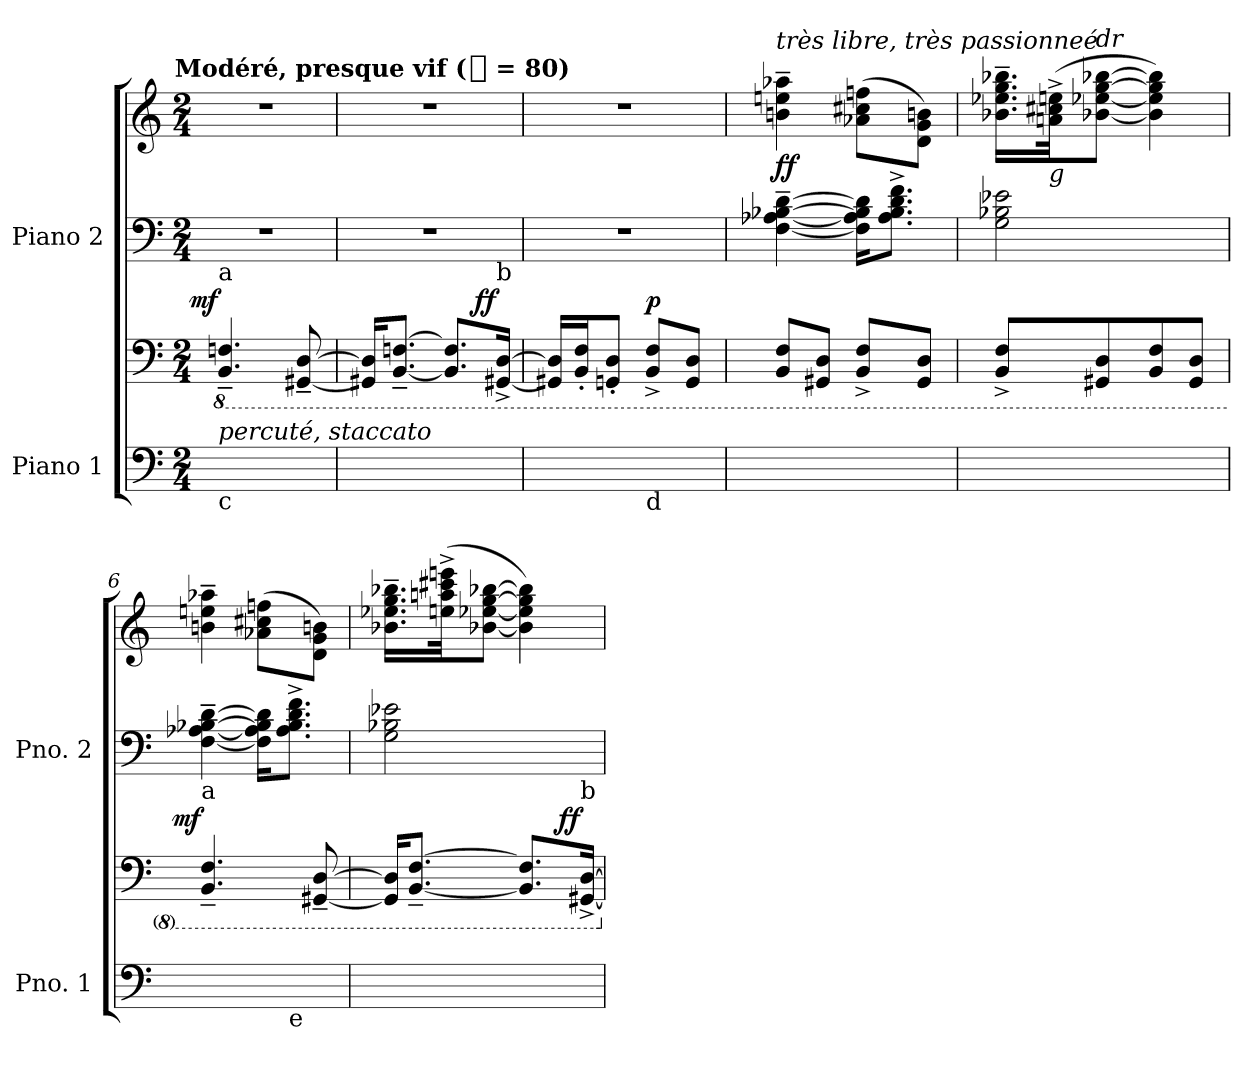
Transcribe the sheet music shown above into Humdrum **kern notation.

**kern	**kern	**dynam	**kern	**kern	**dynam
*part4	*part3	*part3	*part2	*part1	*part1
*staff4	*staff3	*staff3	*staff2	*staff1	*staff1
*I"Piano 1	*	*	*I"Piano 2	*	*
*I'Pno. 1	*	*	*I'Pno. 2	*	*
*clefF4	*clefF4	*	*clefF4	*clefG2	*
*k[]	*k[]	*	*k[]	*k[]	*
*C:	*C:	*	*C:	*C:	*
!!LO:TX:omd:t=Modéré, presque vif ([quarter] = 80)
*M2/4	*M2/4	*	*M2/4	*M2/4	*
*MM80	*MM80	*	*MM80	*MM80	*
*8ba	*	*	*	*	*
*	*8ba	*	*	*	*
=1	=1	=1	=1	=1	=1
!	!LO:TX:a:t=a	!	!	!	!
!LO:TX:a:i:t=percuté, staccato	!	!	!	!	!
!LO:TX:b:t=c	!	!	!	!	!
!	!	!LO:DY:a:rj	!	!	!
2ryy	4.BBB~/ 4.FFn~/	mf	2r	2r	.
.	[8GGG#X~ [8DD~	.	.	.	.
=2	=2	=2	=2	=2	=2
4ryy	16GGG#X] 16DD]KL	.	2r	2r	.
.	[8.BBB~ [8.FFn~J	.	.	.	.
4ryy	8.BBB] 8.FF]L	.	.	.	.
!	!LO:TX:a:t=b	!	!	!	!
!	!	!LO:DY:a:rj	!	!	!
.	[16GGG#X^ [16DD^Jk	ff	.	.	.
=3	=3	=3	=3	=3	=3
4ryy	16GGG#X] 16DD]LL	.	2r	2r	.
.	16BBB' 16FF'J	.	.	.	.
.	8GGGn' 8DD'J	.	.	.	.
!LO:TX:b:t=d	!	!	!	!	!
!	!	!LO:DY:a	!	!	!
4ryy	8BBB^ 8FF^L	p	.	.	.
.	8GGG 8DDJ	.	.	.	.
=4	=4	=4	=4	=4	=4
!	!	!	!	!LO:TX:a:i:t=très libre, très passionneé	!
4ryy	8BBB 8FFL	.	[4F~ [4A-X~ [4B-X~ [4d~	4bn~ 4een~ 4aa-X~	ff
.	8GGG#X 8DDJ	.	.	.	.
8ryy	8BBB^ 8FF^L	.	16F] 16A-] 16B-] 16d]KL	(8a-X\ 8cc#X\ 8ffn\L	.
.	.	.	8.A-^ 8.B-^ 8.d^ 8.f^J	.	.
8ryy	8GGG# 8DDJ	.	.	8d 8g 8bnJ)	.
=5	=5	=5	=5	=5	=5
8ryy	8BBB^ 8FF^L	.	2G 2B-X 2e-X	16.b-X~ 16.ee-X~ 16.gg~ 16.bb-X~LL	.
!	!	!	!	!LO:TX:b:i:t=g	!
.	.	.	.	(32an^ 32cc#X^ 32een^JK	.
!	!	!	!	!LO:TX:a:i:t=dr	!
16ryy	8GGG#X 8DD	.	.	[8b-X [8ee-X [8gg [8bb-XJ	.
16ryy	.	.	.	.	.
4ryy	8BBB 8FF	.	.	4b-] 4ee-] 4gg] 4bb-])	.
.	8GGG# 8DDJ	.	.	.	.
=6	=6	=6	=6	=6	=6
!	!LO:TX:a:t=a	!	!	!	!
!	!	!LO:DY:a:rj	!	!	!
4ryy	4.BBB~/ 4.FF~/	mf	[4F~ [4A-X~ [4B-X~ [4d~	4bn~ 4een~ 4aa-X~	.
16ryy	.	.	16F] 16A-] 16B-] 16d]KL	(8a-X\ 8cc#X\ 8ffn\L	.
!LO:TX:b:t=e	!	!	!	!	!
8.ryy	.	.	8.A-^ 8.B-^ 8.d^ 8.f^J	.	.
.	[8GGG#X~ [8DD~	.	.	8d 8g 8bnJ)	.
=7	=7	=7	=7	=7	=7
4ryy	16GGG#] 16DD]KL	.	2G 2B-X 2e-X	16.b-X~ 16.ee-X~ 16.gg~ 16.bb-X~LL	.
.	[8.BBB~ [8.FF~J	.	.	.	.
.	.	.	.	(32een^ 32aan^ 32ccc#X^ 32eeen^JK	.
.	.	.	.	[8b-X [8ee-X [8gg [8bb-XJ	.
16ryy	8.BBB] 8.FF]L	.	.	4b-] 4ee-] 4gg] 4bb-])	.
8.ryy	.	.	.	.	.
!	!LO:TX:a:t=b	!	!	!	!
!	!	!LO:DY:a:rj	!	!	!
.	[16GGG#X^ [16DD^Jk	ff	.	.	.
*X8ba	*	*	*	*	*
*	*X8ba	*	*	*	*
=	=	=	=	=	=
*-	*-	*-	*-	*-	*-
